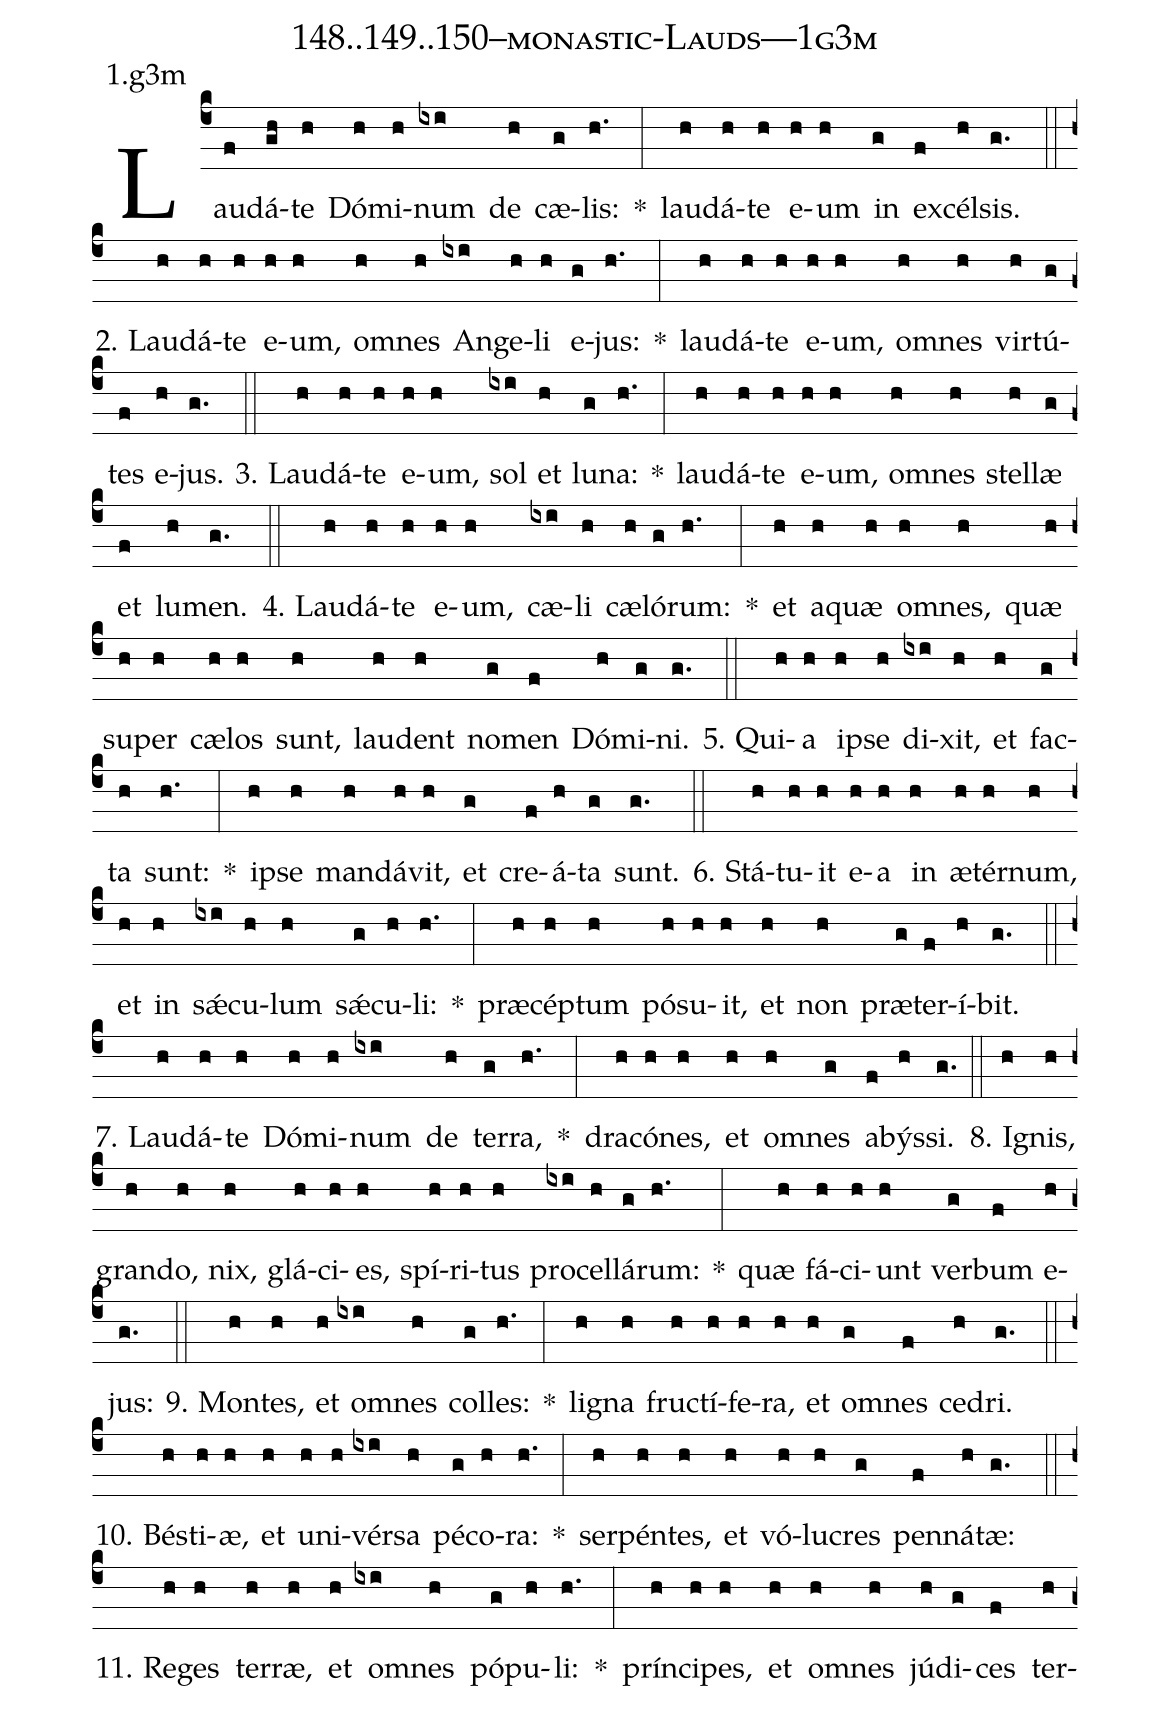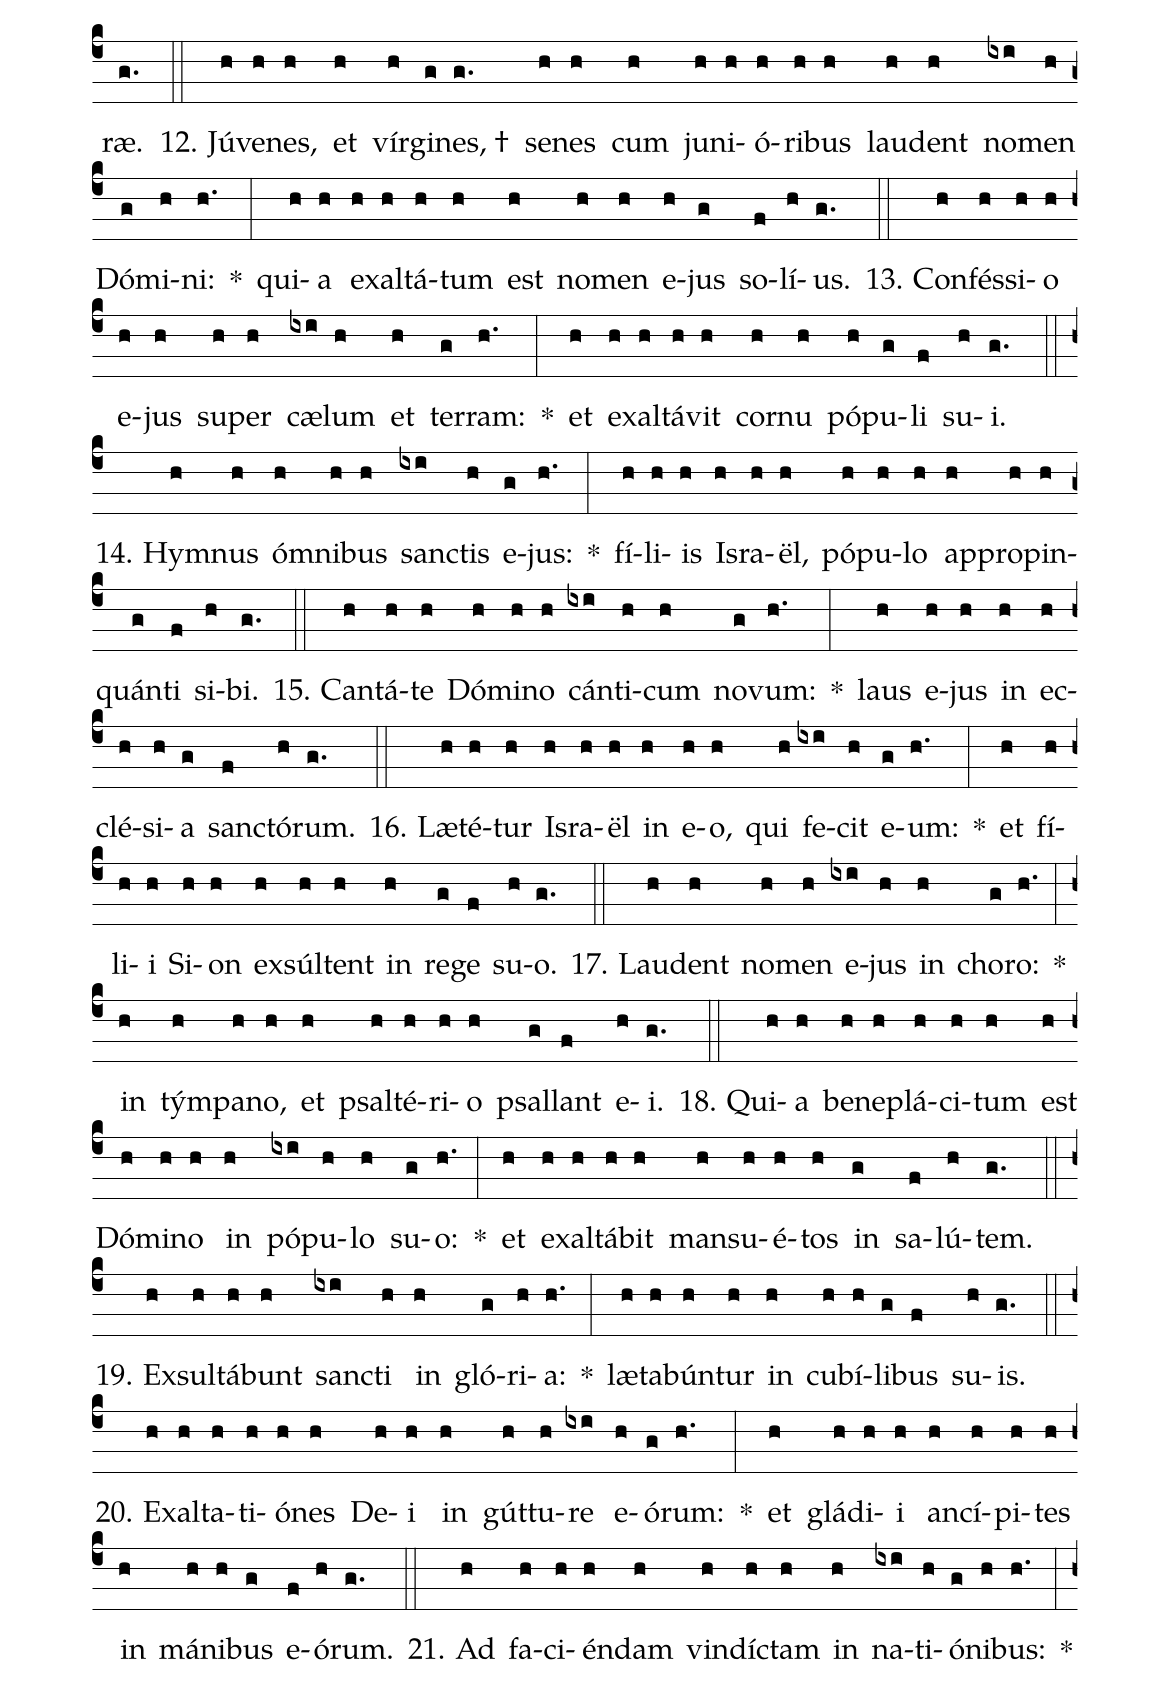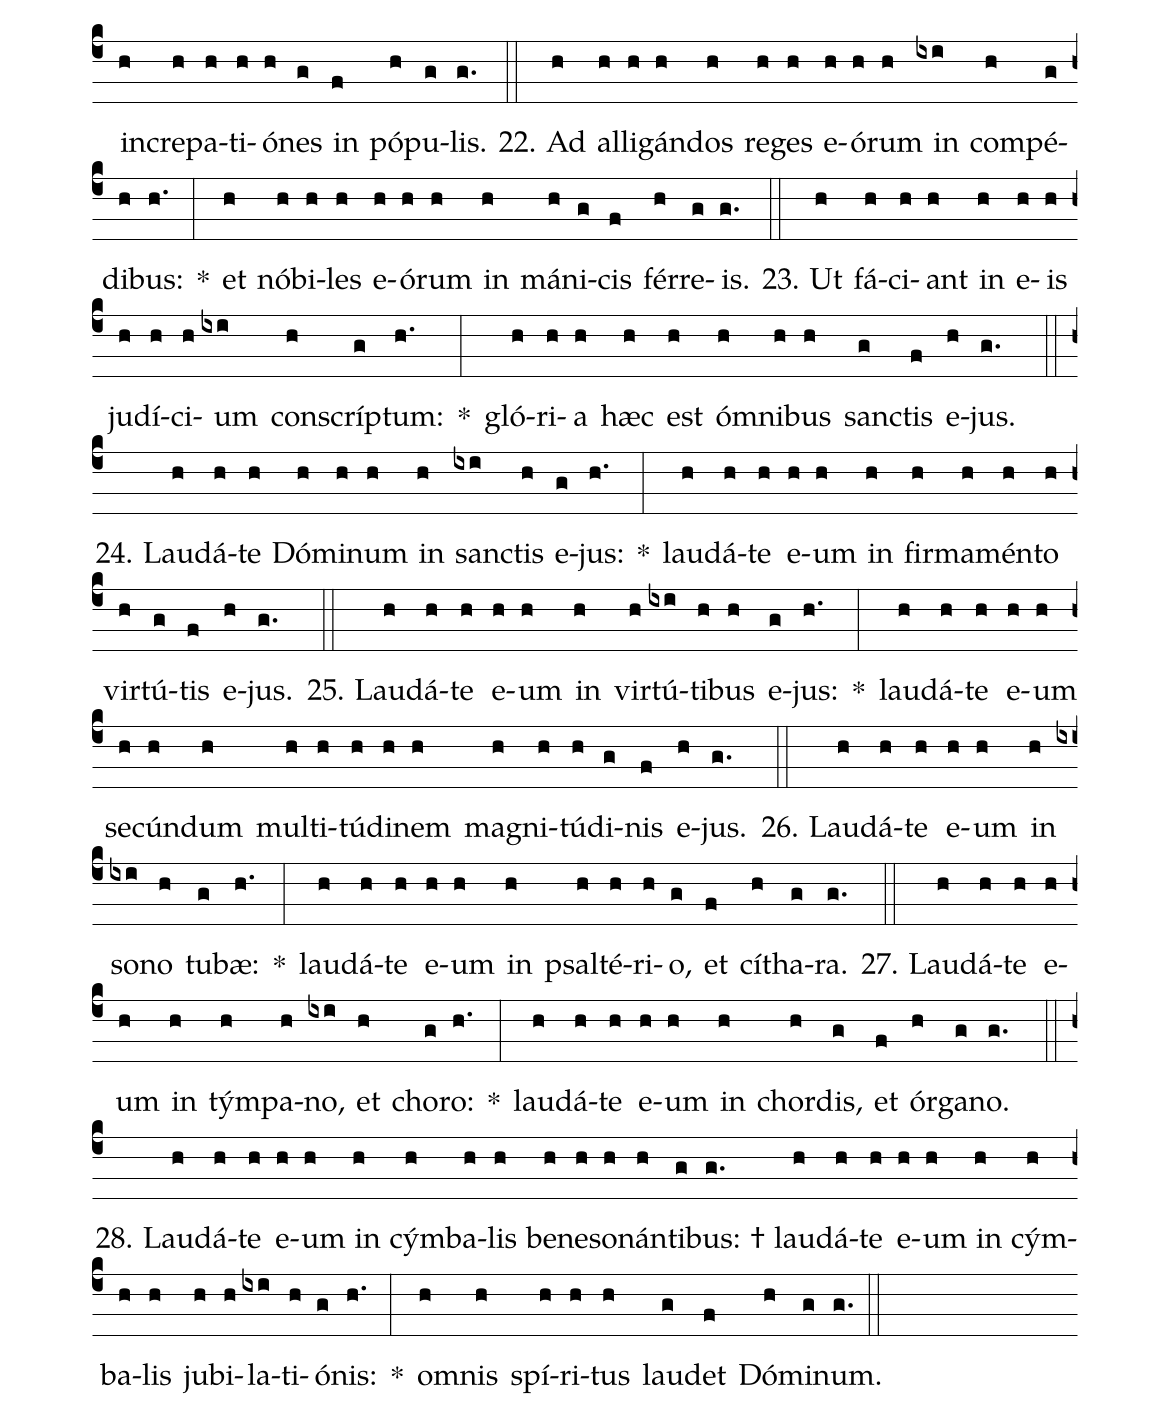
name: 148..149..150--monastic-Lauds---1g3m;
annotation: 1.g3m;
%%
(c4)Lau(f)dá(gh)te(h) Dó(h)mi(h)num(ixi) de(h) cæ(g)lis:(h.) *(:) lau(h)dá(h)te(h) e(h)um(h) in(g) ex(f)cél(h)sis.(g.) (::)
2. Lau(h)dá(h)te(h) e(h)um,(h) om(h)nes(h) An(ixi)ge(h)li(h) e(g)jus:(h.) *(:) lau(h)dá(h)te(h) e(h)um,(h) om(h)nes(h) vir(h)tú(g)tes(f) e(h)jus.(g.) (::)
3. Lau(h)dá(h)te(h) e(h)um,(h) sol(ixi) et(h) lu(g)na:(h.) *(:) lau(h)dá(h)te(h) e(h)um,(h) om(h)nes(h) stel(h)læ(g) et(f) lu(h)men.(g.) (::)
4. Lau(h)dá(h)te(h) e(h)um,(h) cæ(ixi)li(h) cæ(h)ló(g)rum:(h.) *(:) et(h) a(h)quæ(h) om(h)nes,(h) quæ(h) su(h)per(h) cæ(h)los(h) sunt,(h) lau(h)dent(h) no(g)men(f) Dó(h)mi(g)ni.(g.) (::)
5. Qui(h)a(h) ip(h)se(h) di(ixi)xit,(h) et(h) fac(g)ta(h) sunt:(h.) *(:) ip(h)se(h) man(h)dá(h)vit,(h) et(g) cre(f)á(h)ta(g) sunt.(g.) (::)
6. Stá(h)tu(h)it(h) e(h)a(h) in(h) æ(h)tér(h)num,(h) et(h) in(h) sǽ(ixi)cu(h)lum(h) sǽ(g)cu(h)li:(h.) *(:) præ(h)cép(h)tum(h) pó(h)su(h)it,(h) et(h) non(h) præ(g)ter(f)í(h)bit.(g.) (::)
7. Lau(h)dá(h)te(h) Dó(h)mi(h)num(ixi) de(h) ter(g)ra,(h.) *(:) dra(h)có(h)nes,(h) et(h) om(h)nes(g) a(f)býs(h)si.(g.) (::)
8. I(h)gnis,(h) gran(h)do,(h) nix,(h) glá(h)ci(h)es,(h) spí(h)ri(h)tus(h) pro(ixi)cel(h)lá(g)rum:(h.) *(:) quæ(h) fá(h)ci(h)unt(h) ver(g)bum(f) e(h)jus:(g.) (::)
9. Mon(h)tes,(h) et(h) om(ixi)nes(h) col(g)les:(h.) *(:) li(h)gna(h) fruc(h)tí(h)fe(h)ra,(h) et(h) om(g)nes(f) ce(h)dri.(g.) (::)
10. Bés(h)ti(h)æ,(h) et(h) u(h)ni(h)vér(ixi)sa(h) pé(g)co(h)ra:(h.) *(:) ser(h)pén(h)tes,(h) et(h) vó(h)lu(h)cres(g) pen(f)ná(h)tæ:(g.) (::)
11. Re(h)ges(h) ter(h)ræ,(h) et(h) om(ixi)nes(h) pó(g)pu(h)li:(h.) *(:) prín(h)ci(h)pes,(h) et(h) om(h)nes(h) jú(h)di(g)ces(f) ter(h)ræ.(g.) (::)
12. Jú(h)ve(h)nes,(h) et(h) vír(h)gi(g)nes, †(g.) se(h)nes(h) cum(h) ju(h)ni(h)ó(h)ri(h)bus(h) lau(h)dent(h) no(ixi)men(h) Dó(g)mi(h)ni:(h.) *(:) qui(h)a(h) ex(h)al(h)tá(h)tum(h) est(h) no(h)men(h) e(h)jus(g) so(f)lí(h)us.(g.) (::)
13. Con(h)fés(h)si(h)o(h) e(h)jus(h) su(h)per(h) cæ(ixi)lum(h) et(h) ter(g)ram:(h.) *(:) et(h) ex(h)al(h)tá(h)vit(h) cor(h)nu(h) pó(h)pu(g)li(f) su(h)i.(g.) (::)
14. Hym(h)nus(h) óm(h)ni(h)bus(h) sanc(ixi)tis(h) e(g)jus:(h.) *(:) fí(h)li(h)is(h) Is(h)ra(h)ël,(h) pó(h)pu(h)lo(h) ap(h)pro(h)pin(h)quán(g)ti(f) si(h)bi.(g.) (::)
15. Can(h)tá(h)te(h) Dó(h)mi(h)no(h) cán(ixi)ti(h)cum(h) no(g)vum:(h.) *(:) laus(h) e(h)jus(h) in(h) ec(h)clé(h)si(h)a(g) sanc(f)tó(h)rum.(g.) (::)
16. Læ(h)té(h)tur(h) Is(h)ra(h)ël(h) in(h) e(h)o,(h) qui(h) fe(ixi)cit(h) e(g)um:(h.) *(:) et(h) fí(h)li(h)i(h) Si(h)on(h) ex(h)súl(h)tent(h) in(h) re(g)ge(f) su(h)o.(g.) (::)
17. Lau(h)dent(h) no(h)men(h) e(ixi)jus(h) in(h) cho(g)ro:(h.) *(:) in(h) tým(h)pa(h)no,(h) et(h) psal(h)té(h)ri(h)o(h) psal(g)lant(f) e(h)i.(g.) (::)
18. Qui(h)a(h) be(h)ne(h)plá(h)ci(h)tum(h) est(h) Dó(h)mi(h)no(h) in(h) pó(ixi)pu(h)lo(h) su(g)o:(h.) *(:) et(h) ex(h)al(h)tá(h)bit(h) man(h)su(h)é(h)tos(h) in(g) sa(f)lú(h)tem.(g.) (::)
19. Ex(h)sul(h)tá(h)bunt(h) sanc(ixi)ti(h) in(h) gló(g)ri(h)a:(h.) *(:) læ(h)ta(h)bún(h)tur(h) in(h) cu(h)bí(h)li(g)bus(f) su(h)is.(g.) (::)
20. Ex(h)al(h)ta(h)ti(h)ó(h)nes(h) De(h)i(h) in(h) gút(h)tu(h)re(ixi) e(h)ó(g)rum:(h.) *(:) et(h) glá(h)di(h)i(h) an(h)cí(h)pi(h)tes(h) in(h) má(h)ni(h)bus(g) e(f)ó(h)rum.(g.) (::)
21. Ad(h) fa(h)ci(h)én(h)dam(h) vin(h)díc(h)tam(h) in(h) na(ixi)ti(h)ó(g)ni(h)bus:(h.) *(:) in(h)cre(h)pa(h)ti(h)ó(h)nes(g) in(f) pó(h)pu(g)lis.(g.) (::)
22. Ad(h) al(h)li(h)gán(h)dos(h) re(h)ges(h) e(h)ó(h)rum(h) in(ixi) com(h)pé(g)di(h)bus:(h.) *(:) et(h) nó(h)bi(h)les(h) e(h)ó(h)rum(h) in(h) má(h)ni(g)cis(f) fér(h)re(g)is.(g.) (::)
23. Ut(h) fá(h)ci(h)ant(h) in(h) e(h)is(h) ju(h)dí(h)ci(h)um(ixi) con(h)scríp(g)tum:(h.) *(:) gló(h)ri(h)a(h) hæc(h) est(h) óm(h)ni(h)bus(h) sanc(g)tis(f) e(h)jus.(g.) (::)
24. Lau(h)dá(h)te(h) Dó(h)mi(h)num(h) in(h) sanc(ixi)tis(h) e(g)jus:(h.) *(:) lau(h)dá(h)te(h) e(h)um(h) in(h) fir(h)ma(h)mén(h)to(h) vir(h)tú(g)tis(f) e(h)jus.(g.) (::)
25. Lau(h)dá(h)te(h) e(h)um(h) in(h) vir(h)tú(ixi)ti(h)bus(h) e(g)jus:(h.) *(:) lau(h)dá(h)te(h) e(h)um(h) se(h)cún(h)dum(h) mul(h)ti(h)tú(h)di(h)nem(h) ma(h)gni(h)tú(h)di(g)nis(f) e(h)jus.(g.) (::)
26. Lau(h)dá(h)te(h) e(h)um(h) in(h) so(ixi)no(h) tu(g)bæ:(h.) *(:) lau(h)dá(h)te(h) e(h)um(h) in(h) psal(h)té(h)ri(h)o,(g) et(f) cí(h)tha(g)ra.(g.) (::)
27. Lau(h)dá(h)te(h) e(h)um(h) in(h) tým(h)pa(h)no,(ixi) et(h) cho(g)ro:(h.) *(:) lau(h)dá(h)te(h) e(h)um(h) in(h) chor(h)dis,(g) et(f) ór(h)ga(g)no.(g.) (::)
28. Lau(h)dá(h)te(h) e(h)um(h) in(h) cým(h)ba(h)lis(h) be(h)ne(h)so(h)nán(h)ti(g)bus: †(g.) lau(h)dá(h)te(h) e(h)um(h) in(h) cým(h)ba(h)lis(h) ju(h)bi(h)la(ixi)ti(h)ó(g)nis:(h.) *(:) om(h)nis(h) spí(h)ri(h)tus(h) lau(g)det(f) Dó(h)mi(g)num.(g.) (::)
